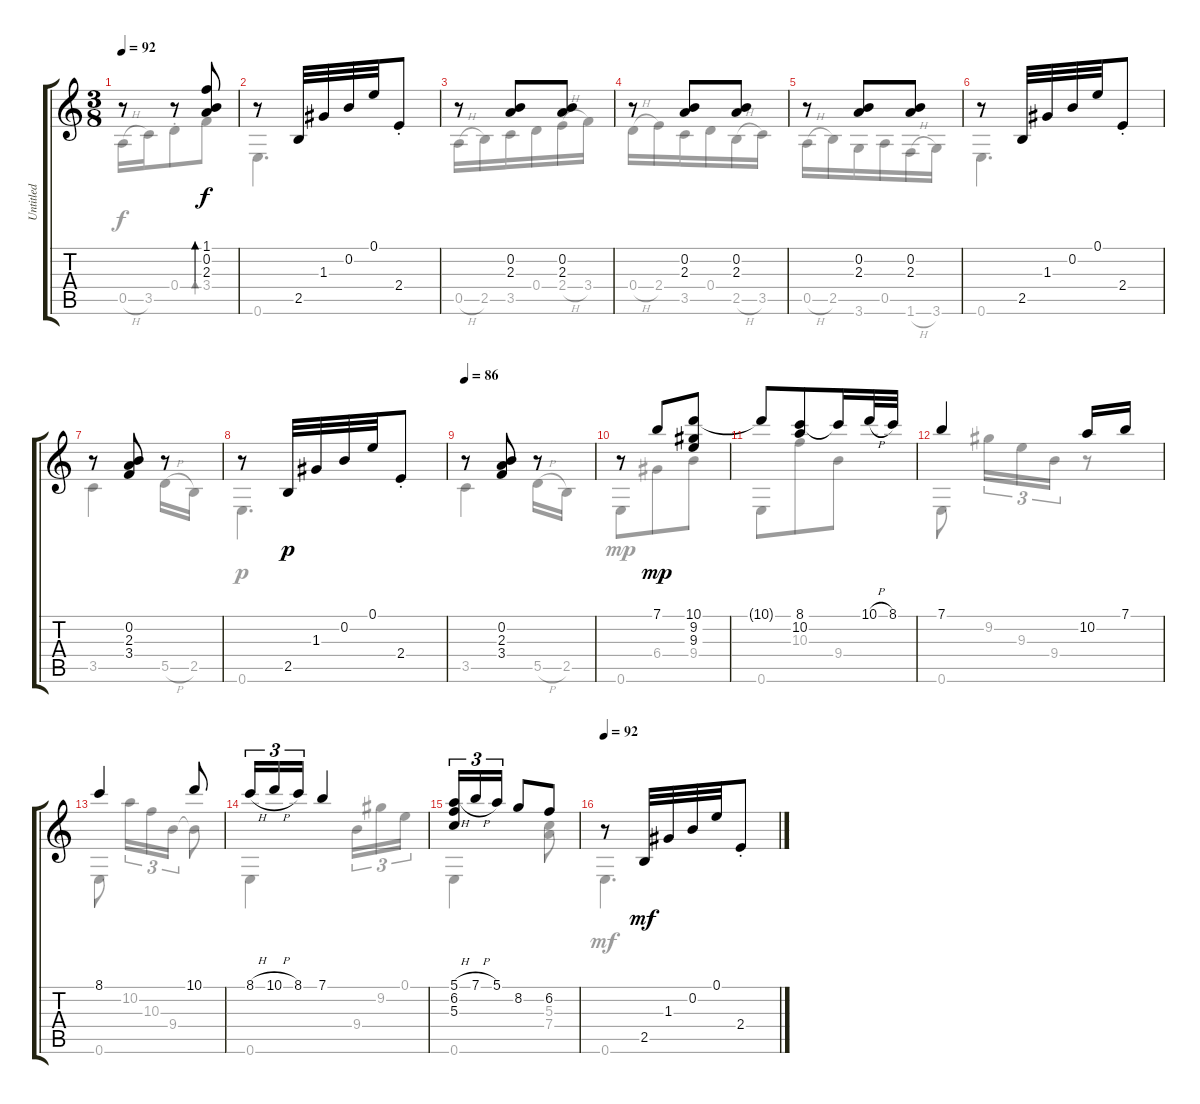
\track ("Untitled" "Untitled") {instrument acousticguitarnylon}
\staff {score tabs}
\tuning (E4 B3 G3 D3 A2 E2) {hide}
\voice
\ts (3 8)
\tempo 92
\clef g2
\ks c
r.8{dy f} r.8 (1.1 0.2 2.3).8{bd 30} |
r.8 2.5.32 1.3.32 0.2.32 0.1.32 2.4{st}.8 |
r.8 (0.2 2.3).8 (0.2 2.3).8 |
r.8 (0.2 2.3).8 (0.2 2.3).8 |
r.8 (0.2 2.3).8 (0.2 2.3).8 |
r.8 2.5.32 1.3.32 0.2.32 0.1.32 2.4{st}.8 |
r.8 (0.2 2.3 3.4).8 r.8 |
r.8 2.5.32{dy p} 1.3.32 0.2.32 0.1.32 2.4{st}.8 |
\tempo 86
r.8 (0.2 2.3 3.4).8 r.8 |
r.8 7.1.8{dy mp} (10.1 9.2 9.3).8 |
10.1{t}.8 (8.1 10.2).8 8.1{t}.16 10.1{h}.32 8.1.32 |
7.1.4 10.2.16 7.1.16 |
8.1.4 10.1.8 |
8.1{h}.16{tu (3 2)} 10.1{h}.16{tu (3 2)} 8.1.16{tu (3 2)} 7.1.4 |
(5.1{h} 6.2 5.3).16{tu (3 2)} 7.1{h}.16{tu (3 2)} 5.1.16{tu (3 2)} 8.2.8 6.2.8 |
\tempo 92
r.8 2.5.32{dy mf} 1.3.32 0.2.32 0.1.32 2.4{st}.8
\voice
\clef g2
\ottava regular
\simile none
\ks c
0.5{h}.16{dy f} 3.5.16 0.4{st}.8 3.4.8{bd 30} |
0.6.4{d} |
0.5{h}.16 2.5.16 3.5.16 0.4.16 2.4{h}.16 3.4.16 |
0.4{h}.16 2.4.16 3.5.16 0.4.16 2.5{h}.16 3.5.16 |
0.5{h}.16 2.5.16 3.6.16 0.5.16 1.6{h}.16 3.6.16 |
0.6.4{d} |
3.5.4 5.5{h}.16 2.5.16 |
0.6.4{d dy p} |
3.5.4 5.5{h}.16 2.5.16 |
0.6.8{dy mp} 6.4.8 9.4.8 |
0.6.8 10.3.8 9.4.8 |
0.6.8 9.2.16{tu (3 2)} 9.3.16{tu (3 2)} 9.4.16{tu (3 2)} r.8 |
0.6.8 10.2.16{tu (3 2)} 10.3.16{tu (3 2)} 9.4.16{tu (3 2)} 9.4{t}.8 |
0.6.4 9.4.16{tu (3 2)} 9.2.16{tu (3 2)} 0.1.16{tu (3 2)} |
0.6.4 (5.3 7.4).8 |
0.6.4{d dy mf}
